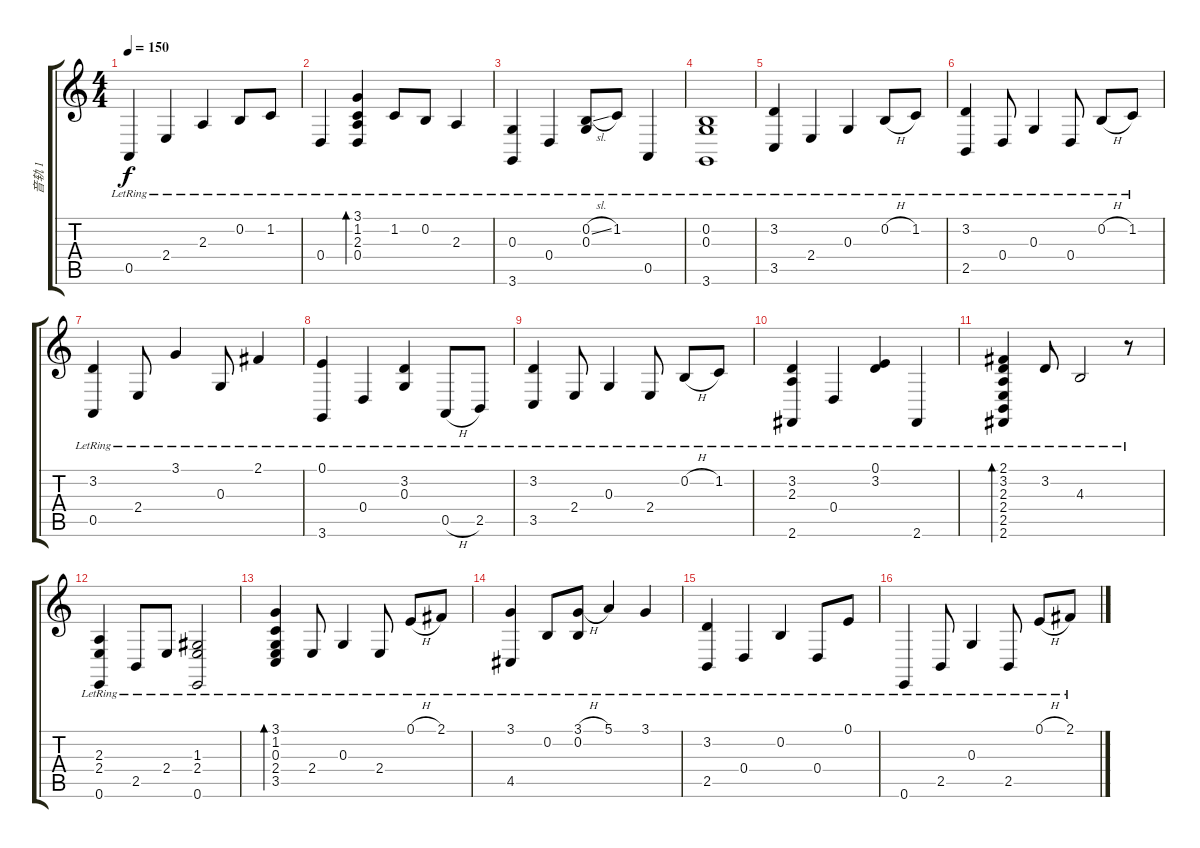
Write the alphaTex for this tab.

\track ("音轨 1" "音轨 1") {instrument acousticgrandpiano}
\staff {score tabs}
\tuning (E4 B3 G3 D3 A2 E2) {hide}
\ts (4 4)
\tempo 150
\clef g2
\ks c
0.5{lr}.4{dy f} 2.4{lr}.4 2.3{lr}.4 0.2{lr}.8 1.2{lr}.8 |
0.4{lr}.4 (3.1{lr} 1.2{lr} 2.3{lr} 0.4{lr}).4{bd 240} 1.2{lr}.8 0.2{lr}.8 2.3{lr}.4 |
(0.3{lr} 3.6{lr}).4 0.4{lr}.4 (0.2{sl lr} 0.3{lr}).8 1.2{lr}.8 0.5{lr}.4 |
(0.2{lr} 0.3{lr} 3.6{lr}).1 |
(3.2{lr} 3.5{lr}).4 2.4{lr}.4 0.3{lr}.4 0.2{h lr}.8 1.2{lr}.8 |
(3.2{lr} 2.5{lr}).4 0.4{lr}.8 0.3{lr}.4 0.4{lr}.8 0.2{h lr}.8 1.2{lr}.8 |
(3.2{lr} 0.5{lr}).4 2.4{lr}.8 3.1{lr}.4 0.3{lr}.8 2.1{lr}.4 |
(0.1{lr} 3.6{lr}).4 0.4{lr}.4 (3.2{lr} 0.3{lr}).4 0.5{h lr}.8 2.5{lr}.8 |
(3.2{lr} 3.5{lr}).4 2.4{lr}.8 0.3{lr}.4 2.4{lr}.8 0.2{h lr}.8 1.2{lr}.8 |
(3.2{lr} 2.3{lr} 2.6{lr}).4 0.4{lr}.4 (0.1{lr} 3.2{lr}).4 2.6{lr}.4 |
(2.1{lr} 3.2{lr} 2.3{lr} 2.4{lr} 2.5{lr} 2.6{lr}).4{bd 240} 3.2{lr}.8 4.3{lr}.2 r.8 |
(2.3{lr} 2.4{lr} 0.6{lr}).4 2.5{lr}.8 2.4{lr}.8 (1.3{lr} 2.4{lr} 0.6{lr}).2 |
(3.1{lr} 1.2{lr} 0.3{lr} 2.4{lr} 3.5{lr}).4{bd 240} 2.4{lr}.8 0.3{lr}.4 2.4{lr}.8 0.1{h lr}.8 2.1{lr}.8 |
(3.1{lr} 4.5{lr}).4 0.2{lr}.8 (3.1{h lr} 0.2{lr}).8 5.1{lr}.4 3.1{lr}.4 |
(3.2{lr} 2.5{lr}).4 0.4{lr}.4 0.2{lr}.4 0.4{lr}.8 0.1{lr}.8 |
0.6{lr}.4 2.5{lr}.8 0.3{lr}.4 2.5{lr}.8 0.1{h lr}.8 2.1{lr}.8
